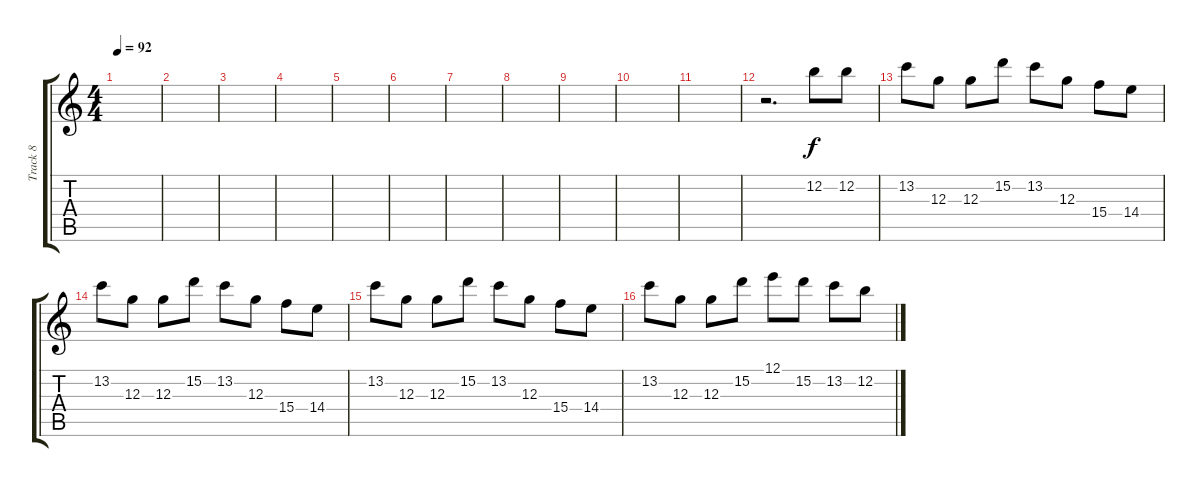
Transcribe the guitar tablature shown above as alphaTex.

\track ("Track 8" "Track 8") {instrument distortionguitar}
\staff {score tabs}
\tuning (E4 B3 G3 D3 A2 E2) {hide}
\ts (4 4)
\tempo 92
\clef g2
\ks c
|
|
|
|
|
|
|
|
|
|
|
r.2{d} 12.2.8 12.2.8 |
13.2.8 12.3.8 12.3.8 15.2.8 13.2.8 12.3.8 15.4.8 14.4.8 |
13.2.8 12.3.8 12.3.8 15.2.8 13.2.8 12.3.8 15.4.8 14.4.8 |
13.2.8 12.3.8 12.3.8 15.2.8 13.2.8 12.3.8 15.4.8 14.4.8 |
13.2.8 12.3.8 12.3.8 15.2.8 12.1.8 15.2.8 13.2.8 12.2.8
